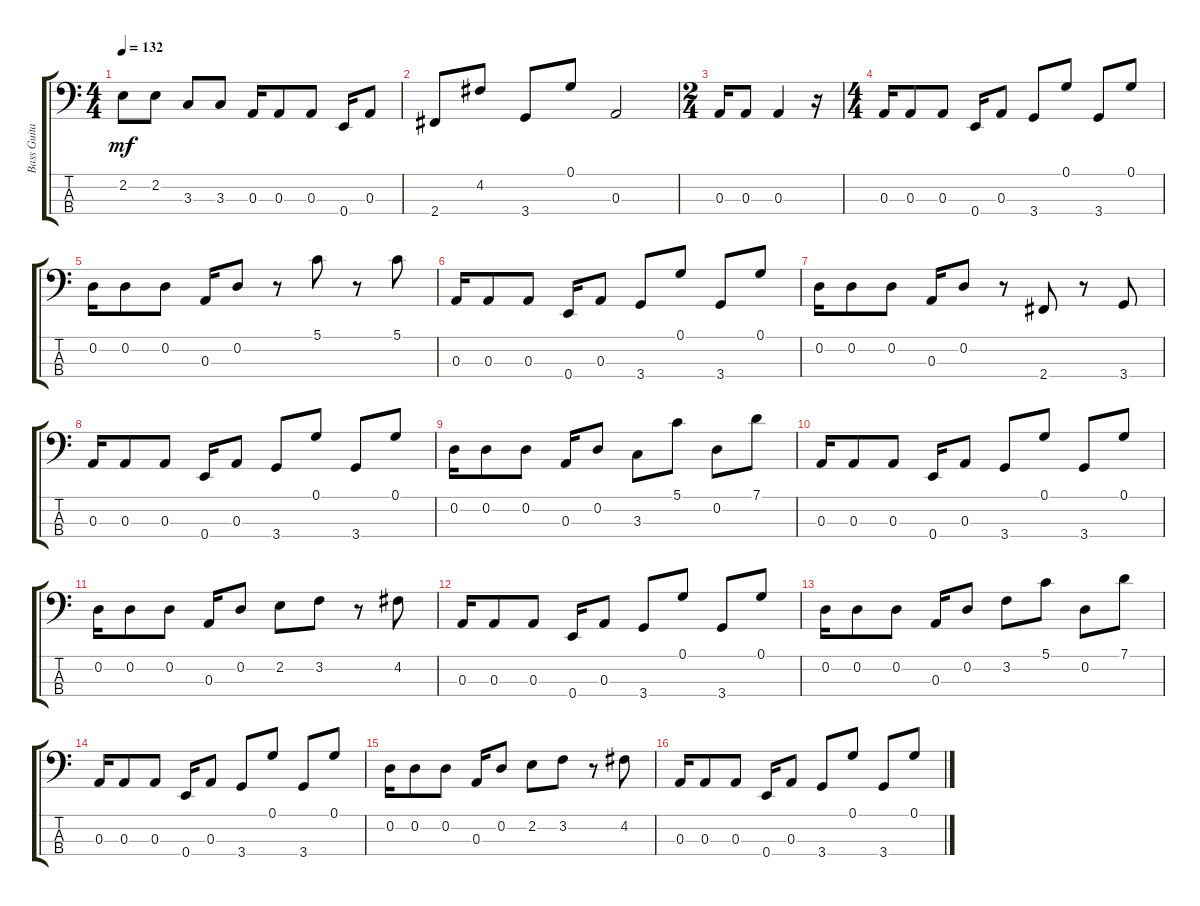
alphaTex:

\track ("Bass Guitar" "Bass Guita") {instrument electricbassfinger}
\staff {score tabs}
\tuning (G2 D2 A1 E1) {hide}
\ts (4 4)
\tempo 132
\clef f4
\ks c
2.2.8{dy mf} 2.2.8 3.3.8 3.3.8 0.3.16 0.3.8 0.3.8 0.4.16 0.3.8 |
2.4.8 4.2.8 3.4.8 0.1.8 0.3.2 |
\ts (2 4)
0.3.16 0.3.8 0.3.4 r.16 |
\ts (4 4)
0.3.16 0.3.8 0.3.8 0.4.16 0.3.8 3.4.8 0.1.8 3.4.8 0.1.8 |
0.2.16 0.2.8 0.2.8 0.3.16 0.2.8 r.8 5.1.8{instrument slapbass1} r.8 5.1.8 |
0.3.16{instrument electricbassfinger} 0.3.8 0.3.8 0.4.16 0.3.8 3.4.8 0.1.8 3.4.8 0.1.8 |
0.2.16 0.2.8 0.2.8 0.3.16 0.2.8 r.8 2.4.8 r.8 3.4.8 |
0.3.16 0.3.8 0.3.8 0.4.16 0.3.8 3.4.8 0.1.8 3.4.8 0.1.8 |
0.2.16 0.2.8 0.2.8 0.3.16 0.2.8 3.3.8 5.1.8 0.2.8 7.1.8 |
0.3.16 0.3.8 0.3.8 0.4.16 0.3.8 3.4.8 0.1.8 3.4.8 0.1.8 |
0.2.16 0.2.8 0.2.8 0.3.16 0.2.8 2.2.8 3.2.8 r.8 4.2.8 |
0.3.16 0.3.8 0.3.8 0.4.16 0.3.8 3.4.8 0.1.8 3.4.8 0.1.8 |
0.2.16 0.2.8 0.2.8 0.3.16 0.2.8 3.2.8 5.1.8 0.2.8 7.1.8 |
0.3.16 0.3.8 0.3.8 0.4.16 0.3.8 3.4.8 0.1.8 3.4.8 0.1.8 |
0.2.16 0.2.8 0.2.8 0.3.16 0.2.8 2.2.8 3.2.8 r.8 4.2.8 |
0.3.16 0.3.8 0.3.8 0.4.16 0.3.8 3.4.8 0.1.8 3.4.8 0.1.8
